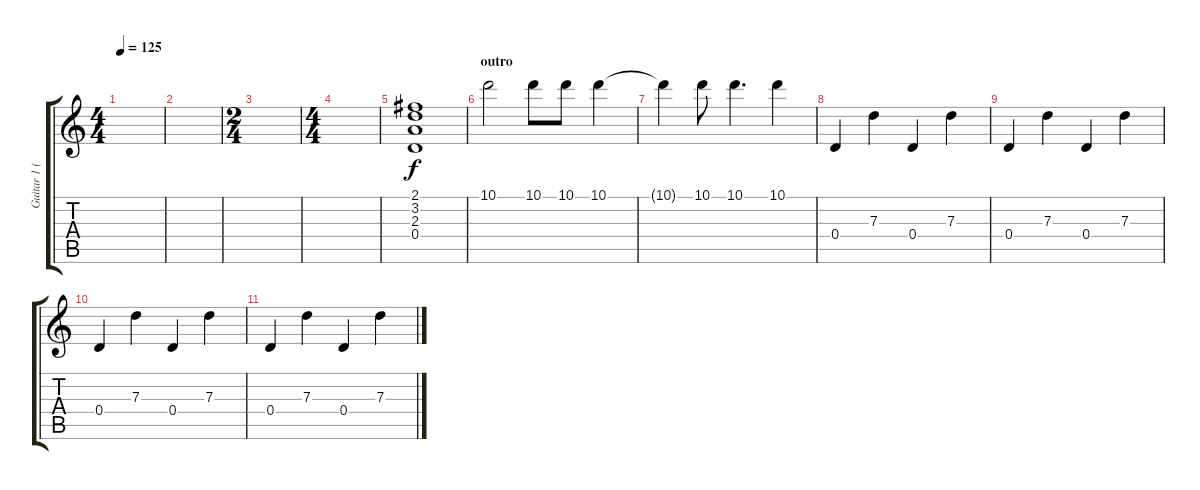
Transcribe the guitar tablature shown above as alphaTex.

\track ("Guitar 1 (Barrett)" "Guitar 1 (") {instrument distortionguitar}
\staff {score tabs}
\tuning (E4 B3 G3 D3 A2 E2) {hide}
\ts (4 4)
\tempo 125
\clef g2
\ks c
|
|
\ts (2 4)
|
\ts (4 4)
|
(2.1 3.2 2.3 0.4).1 |
\section ("" "outro")
10.1.2{instrument distortionguitar} 10.1.8 10.1.8 10.1.4 |
10.1{t}.4 10.1.8 10.1.4{d} 10.1.4 |
0.4.4 7.3.4 0.4.4 7.3.4 |
0.4.4 7.3.4 0.4.4 7.3.4 |
0.4.4{volume 0} 7.3.4 0.4.4 7.3.4 |
0.4.4 7.3.4 0.4.4 7.3.4
